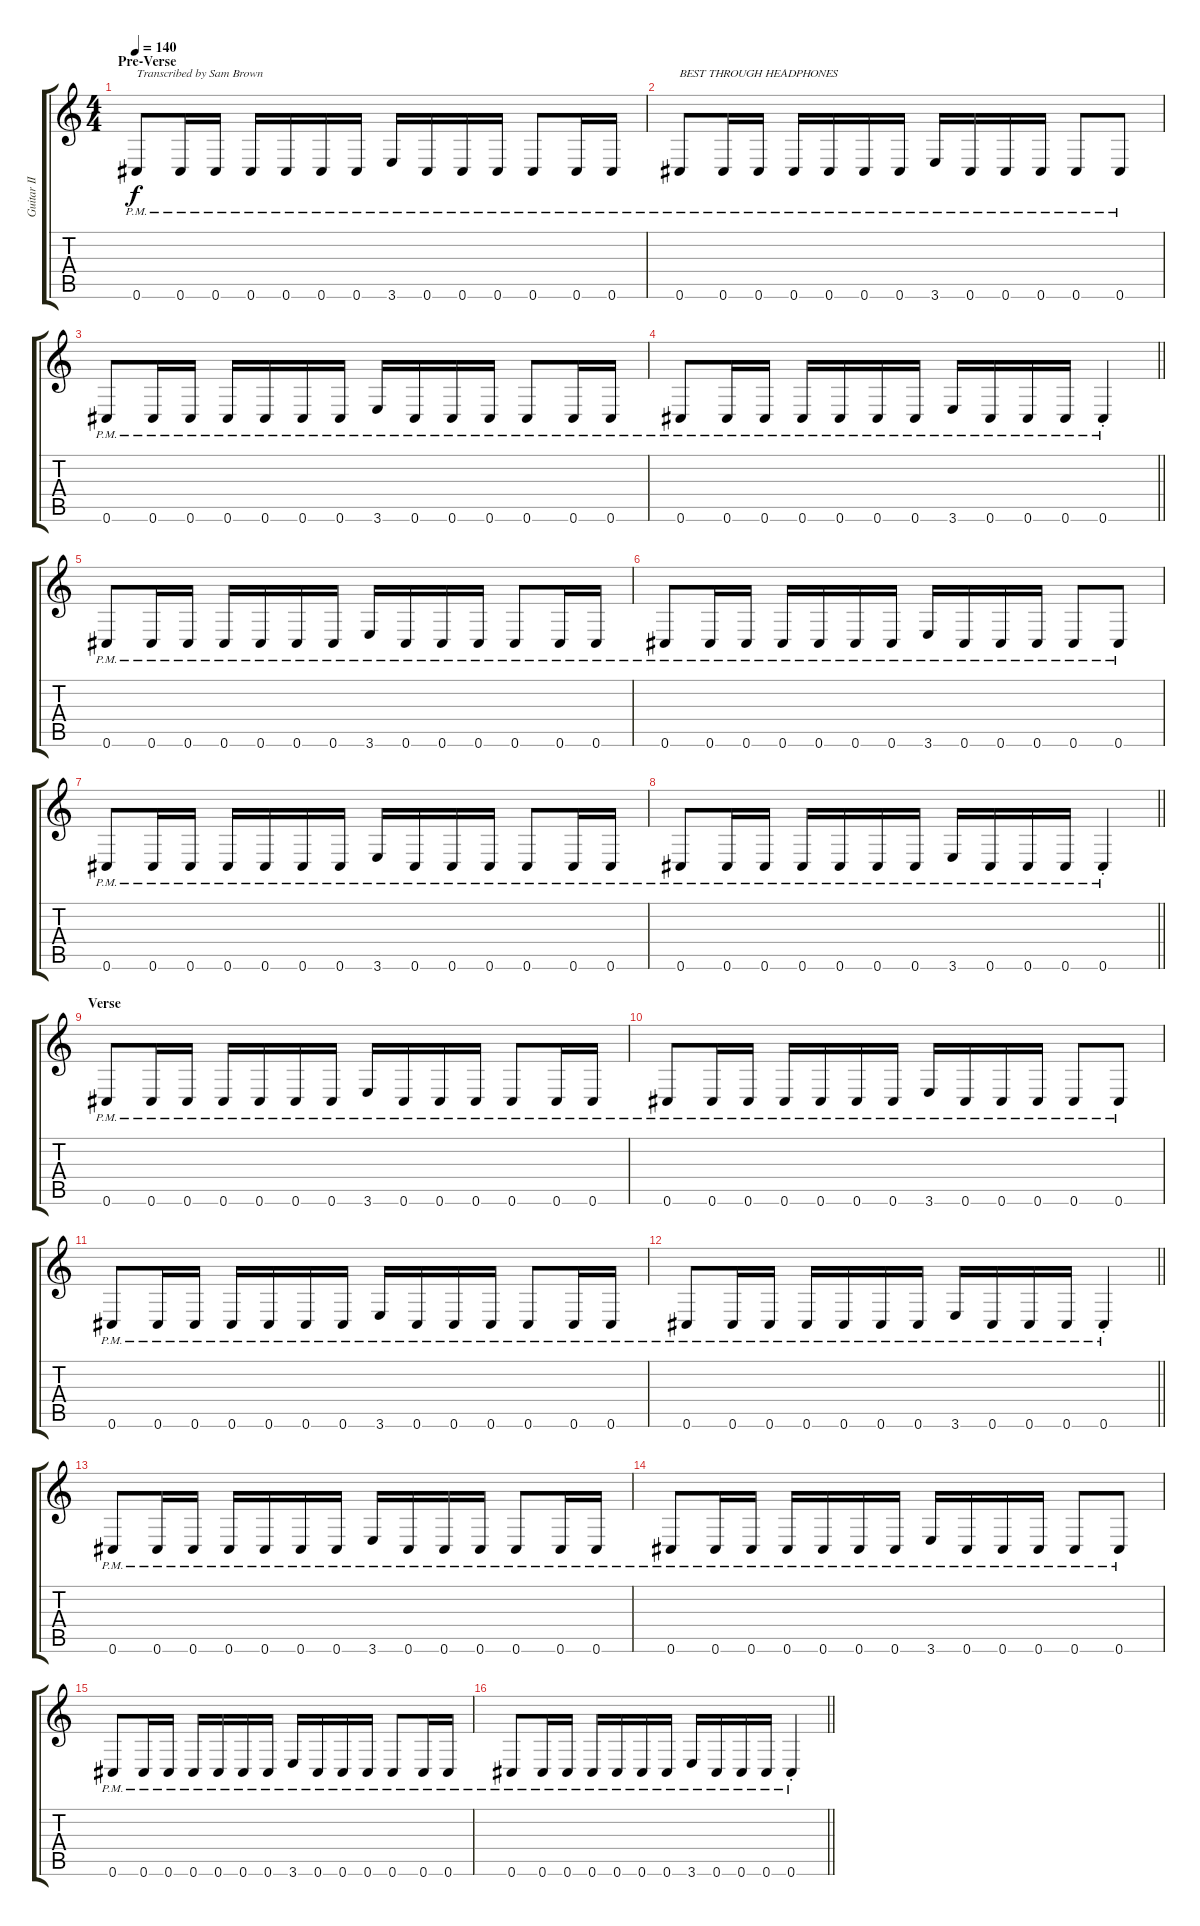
\track ("Guitar II" "Guitar II") {instrument distortionguitar}
\staff {score tabs}
\tuning (Db4 Ab3 E3 B2 Gb2 Db2) {hide}
\ts (4 4)
\section ("" "Pre-Verse")
\tempo 140
\clef g2
\ks c
0.6{pm}.8{txt "Transcribed by Sam Brown" dy f} 0.6{pm}.16 0.6{pm}.16 0.6{pm}.16 0.6{pm}.16 0.6{pm}.16 0.6{pm}.16 3.6{pm}.16 0.6{pm}.16 0.6{pm}.16 0.6{pm}.16 0.6{pm}.8 0.6{pm}.16 0.6{pm}.16 |
0.6{pm}.8{txt "BEST THROUGH HEADPHONES"} 0.6{pm}.16 0.6{pm}.16 0.6{pm}.16 0.6{pm}.16 0.6{pm}.16 0.6{pm}.16 3.6{pm}.16 0.6{pm}.16 0.6{pm}.16 0.6{pm}.16 0.6{pm}.8 0.6{pm}.8 |
0.6{pm}.8 0.6{pm}.16 0.6{pm}.16 0.6{pm}.16 0.6{pm}.16 0.6{pm}.16 0.6{pm}.16 3.6{pm}.16 0.6{pm}.16 0.6{pm}.16 0.6{pm}.16 0.6{pm}.8 0.6{pm}.16 0.6{pm}.16 |
\barLineRight lightlight
0.6{pm}.8 0.6{pm}.16 0.6{pm}.16 0.6{pm}.16 0.6{pm}.16 0.6{pm}.16 0.6{pm}.16 3.6{pm}.16 0.6{pm}.16 0.6{pm}.16 0.6{pm}.16 0.6{pm st}.4 |
\section ("" "")
0.6{pm}.8 0.6{pm}.16 0.6{pm}.16 0.6{pm}.16 0.6{pm}.16 0.6{pm}.16 0.6{pm}.16 3.6{pm}.16 0.6{pm}.16 0.6{pm}.16 0.6{pm}.16 0.6{pm}.8 0.6{pm}.16 0.6{pm}.16 |
0.6{pm}.8 0.6{pm}.16 0.6{pm}.16 0.6{pm}.16 0.6{pm}.16 0.6{pm}.16 0.6{pm}.16 3.6{pm}.16 0.6{pm}.16 0.6{pm}.16 0.6{pm}.16 0.6{pm}.8 0.6{pm}.8 |
0.6{pm}.8 0.6{pm}.16 0.6{pm}.16 0.6{pm}.16 0.6{pm}.16 0.6{pm}.16 0.6{pm}.16 3.6{pm}.16 0.6{pm}.16 0.6{pm}.16 0.6{pm}.16 0.6{pm}.8 0.6{pm}.16 0.6{pm}.16 |
\barLineRight lightlight
0.6{pm}.8 0.6{pm}.16 0.6{pm}.16 0.6{pm}.16 0.6{pm}.16 0.6{pm}.16 0.6{pm}.16 3.6{pm}.16 0.6{pm}.16 0.6{pm}.16 0.6{pm}.16 0.6{pm st}.4 |
\section ("" "Verse")
0.6{pm}.8 0.6{pm}.16 0.6{pm}.16 0.6{pm}.16 0.6{pm}.16 0.6{pm}.16 0.6{pm}.16 3.6{pm}.16 0.6{pm}.16 0.6{pm}.16 0.6{pm}.16 0.6{pm}.8 0.6{pm}.16 0.6{pm}.16 |
0.6{pm}.8 0.6{pm}.16 0.6{pm}.16 0.6{pm}.16 0.6{pm}.16 0.6{pm}.16 0.6{pm}.16 3.6{pm}.16 0.6{pm}.16 0.6{pm}.16 0.6{pm}.16 0.6{pm}.8 0.6{pm}.8 |
0.6{pm}.8 0.6{pm}.16 0.6{pm}.16 0.6{pm}.16 0.6{pm}.16 0.6{pm}.16 0.6{pm}.16 3.6{pm}.16 0.6{pm}.16 0.6{pm}.16 0.6{pm}.16 0.6{pm}.8 0.6{pm}.16 0.6{pm}.16 |
\barLineRight lightlight
0.6{pm}.8 0.6{pm}.16 0.6{pm}.16 0.6{pm}.16 0.6{pm}.16 0.6{pm}.16 0.6{pm}.16 3.6{pm}.16 0.6{pm}.16 0.6{pm}.16 0.6{pm}.16 0.6{pm st}.4 |
\section ("" "")
0.6{pm}.8 0.6{pm}.16 0.6{pm}.16 0.6{pm}.16 0.6{pm}.16 0.6{pm}.16 0.6{pm}.16 3.6{pm}.16 0.6{pm}.16 0.6{pm}.16 0.6{pm}.16 0.6{pm}.8 0.6{pm}.16 0.6{pm}.16 |
0.6{pm}.8 0.6{pm}.16 0.6{pm}.16 0.6{pm}.16 0.6{pm}.16 0.6{pm}.16 0.6{pm}.16 3.6{pm}.16 0.6{pm}.16 0.6{pm}.16 0.6{pm}.16 0.6{pm}.8 0.6{pm}.8 |
0.6{pm}.8 0.6{pm}.16 0.6{pm}.16 0.6{pm}.16 0.6{pm}.16 0.6{pm}.16 0.6{pm}.16 3.6{pm}.16 0.6{pm}.16 0.6{pm}.16 0.6{pm}.16 0.6{pm}.8 0.6{pm}.16 0.6{pm}.16 |
\barLineRight lightlight
0.6{pm}.8 0.6{pm}.16 0.6{pm}.16 0.6{pm}.16 0.6{pm}.16 0.6{pm}.16 0.6{pm}.16 3.6{pm}.16 0.6{pm}.16 0.6{pm}.16 0.6{pm}.16 0.6{pm st}.4
